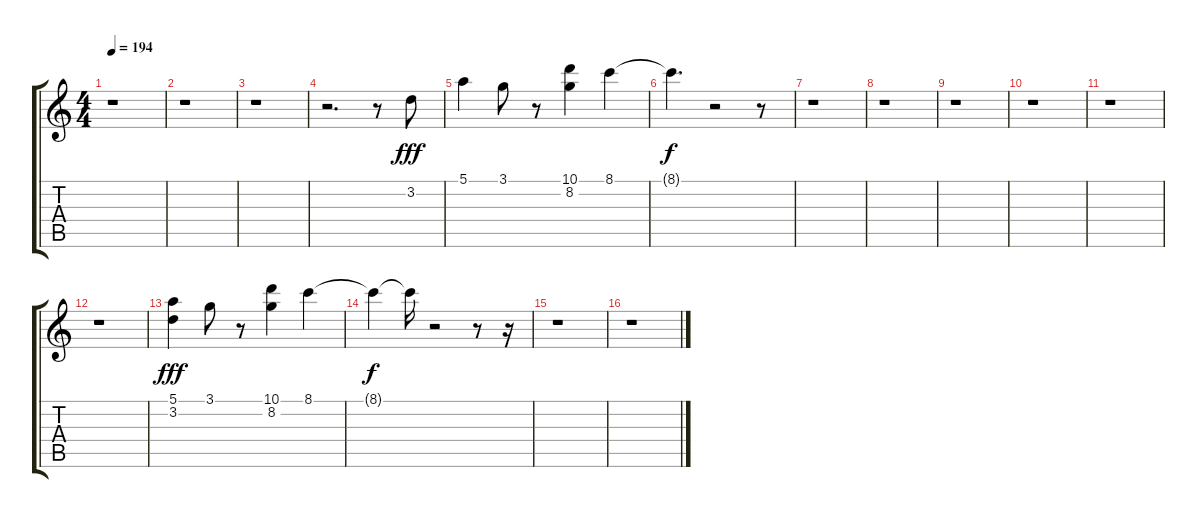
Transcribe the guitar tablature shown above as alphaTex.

\track "" {instrument electricguitarclean}
\staff {score tabs}
\tuning (E4 B3 G3 D3 A2 E2) {hide}
\ts (4 4)
\tempo 194
\clef g2
\ks c
r.1{dy f} |
r.1 |
r.1 |
r.2{d} r.8 3.2.8{dy fff} |
5.1.4 3.1.8 r.8 (10.1 8.2).4 8.1.4 |
8.1{t}.4{d dy f} r.2 r.8 |
r.1 |
r.1 |
r.1 |
r.1 |
r.1 |
r.1 |
(5.1 3.2).4{dy fff} 3.1.8 r.8 (10.1 8.2).4 8.1.4 |
8.1{t}.4{dy f} 8.1{t}.16 r.2 r.8 r.16 |
r.1 |
r.1
